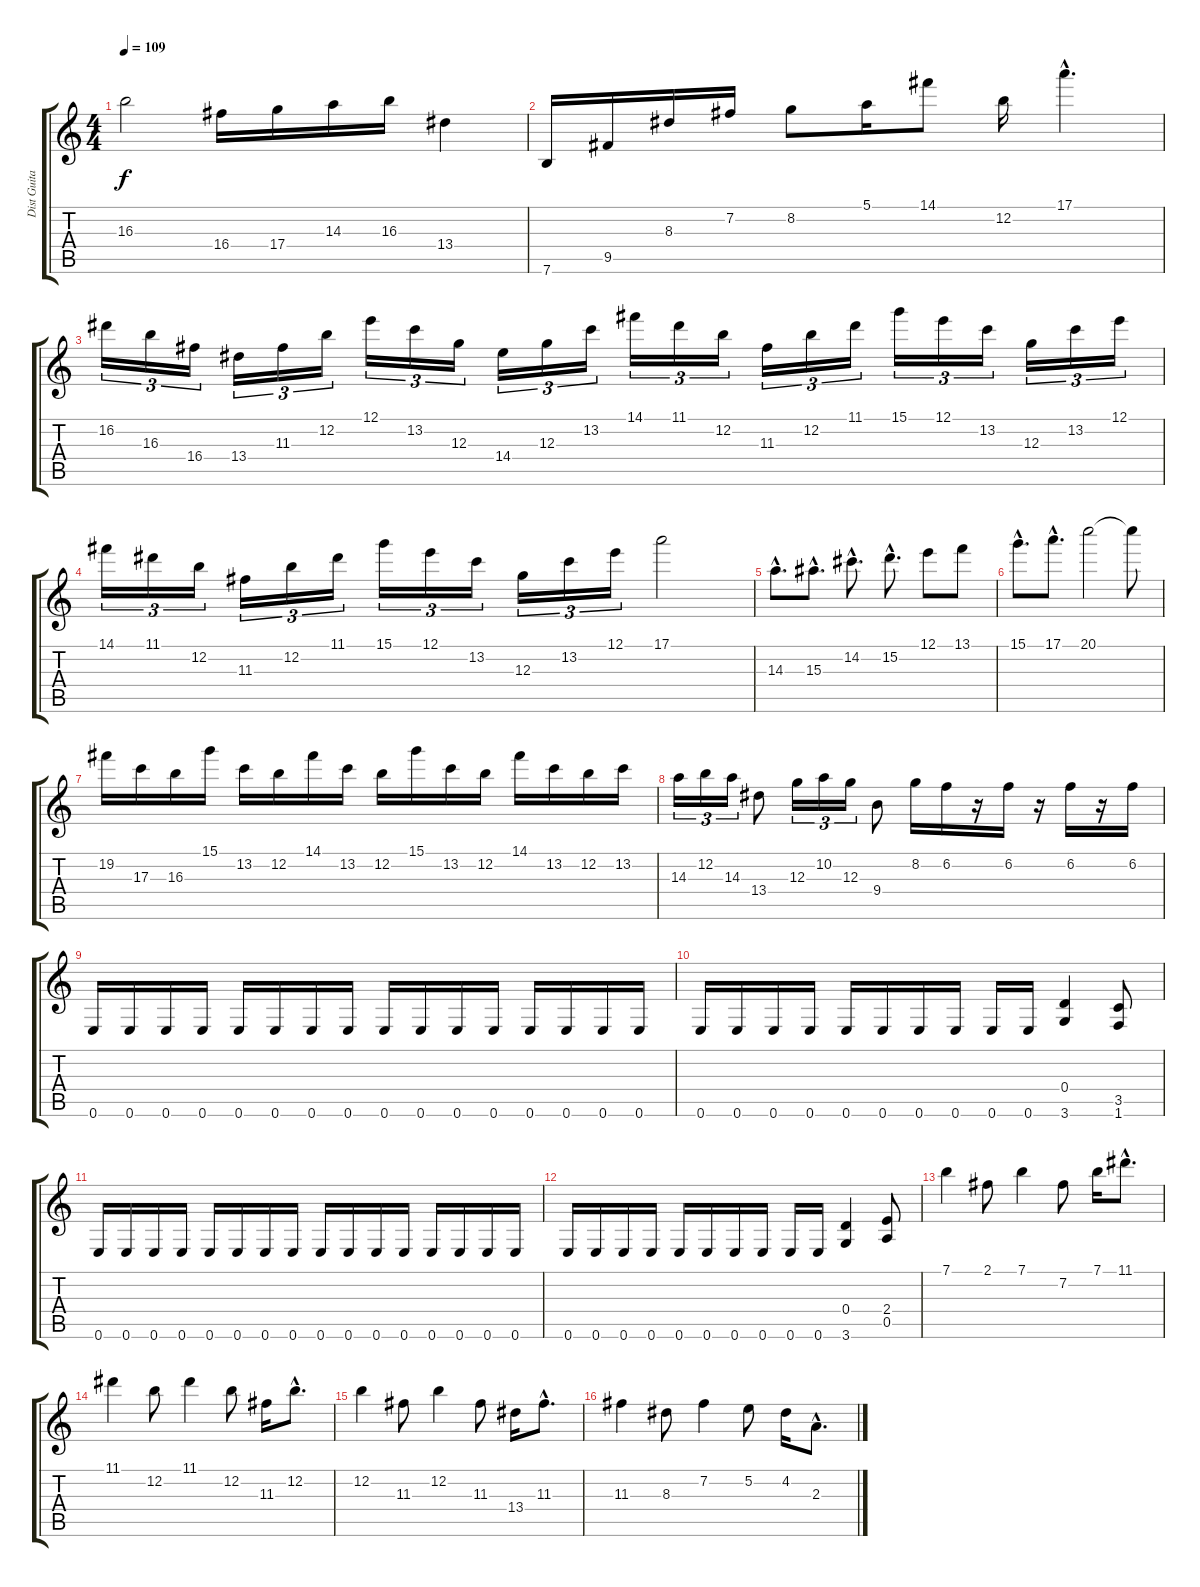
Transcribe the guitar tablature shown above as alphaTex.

\track ("Dist Guitar 1" "Dist Guita") {instrument distortionguitar}
\staff {score tabs}
\tuning (E4 B3 G3 D3 A2 E2) {hide}
\ts (4 4)
\tempo 109
\clef g2
\ks c
16.3.2{dy f} 16.4.16 17.4.16 14.3.16 16.3.16 13.4.4 |
7.6.16 9.5.16 8.3.16 7.2.16 8.2.8 5.1.16 14.1.8 12.2.16 17.1{hac}.4{d} |
16.2.16{tu (3 2)} 16.3.16{tu (3 2)} 16.4.16{tu (3 2)} 13.4.16{tu (3 2)} 11.3.16{tu (3 2)} 12.2.16{tu (3 2)} 12.1.16{tu (3 2)} 13.2.16{tu (3 2)} 12.3.16{tu (3 2)} 14.4.16{tu (3 2)} 12.3.16{tu (3 2)} 13.2.16{tu (3 2)} 14.1.16{tu (3 2)} 11.1.16{tu (3 2)} 12.2.16{tu (3 2)} 11.3.16{tu (3 2)} 12.2.16{tu (3 2)} 11.1.16{tu (3 2)} 15.1.16{tu (3 2)} 12.1.16{tu (3 2)} 13.2.16{tu (3 2)} 12.3.16{tu (3 2)} 13.2.16{tu (3 2)} 12.1.16{tu (3 2)} |
14.1.16{tu (3 2)} 11.1.16{tu (3 2)} 12.2.16{tu (3 2)} 11.3.16{tu (3 2)} 12.2.16{tu (3 2)} 11.1.16{tu (3 2)} 15.1.16{tu (3 2)} 12.1.16{tu (3 2)} 13.2.16{tu (3 2)} 12.3.16{tu (3 2)} 13.2.16{tu (3 2)} 12.1.16{tu (3 2)} 17.1.2 |
14.3{hac}.8{d} 15.3{hac}.8{d} 14.2{hac}.8{d} 15.2{hac}.8{d} 12.1.8 13.1.8 |
15.1{hac}.8{d} 17.1{hac}.8{d} 20.1.2 20.1{t}.8 |
19.2.16 17.3.16 16.3.16 15.1.16 13.2.16 12.2.16 14.1.16 13.2.16 12.2.16 15.1.16 13.2.16 12.2.16 14.1.16 13.2.16 12.2.16 13.2.16 |
14.3.16{tu (3 2)} 12.2.16{tu (3 2)} 14.3.16{tu (3 2)} 13.4.8 12.3.16{tu (3 2)} 10.2.16{tu (3 2)} 12.3.16{tu (3 2)} 9.4.8 8.2.16 6.2.16 r.16 6.2.16 r.16 6.2.16 r.16 6.2.16 |
0.6.16 0.6.16 0.6.16 0.6.16 0.6.16 0.6.16 0.6.16 0.6.16 0.6.16 0.6.16 0.6.16 0.6.16 0.6.16 0.6.16 0.6.16 0.6.16 |
0.6.16 0.6.16 0.6.16 0.6.16 0.6.16 0.6.16 0.6.16 0.6.16 0.6.16 0.6.16 (0.4 3.6).4 (3.5 1.6).8 |
0.6.16 0.6.16 0.6.16 0.6.16 0.6.16 0.6.16 0.6.16 0.6.16 0.6.16 0.6.16 0.6.16 0.6.16 0.6.16 0.6.16 0.6.16 0.6.16 |
0.6.16 0.6.16 0.6.16 0.6.16 0.6.16 0.6.16 0.6.16 0.6.16 0.6.16 0.6.16 (0.4 3.6).4 (2.4 0.5).8 |
7.1.4 2.1.8 7.1.4 7.2.8 7.1.16 11.1{hac}.8{d} |
11.1.4 12.2.8 11.1.4 12.2.8 11.3.16 12.2{hac}.8{d} |
12.2.4 11.3.8 12.2.4 11.3.8 13.4.16 11.3{hac}.8{d} |
11.3.4 8.3.8 7.2.4 5.2.8 4.2.16 2.3{hac}.8{d}
